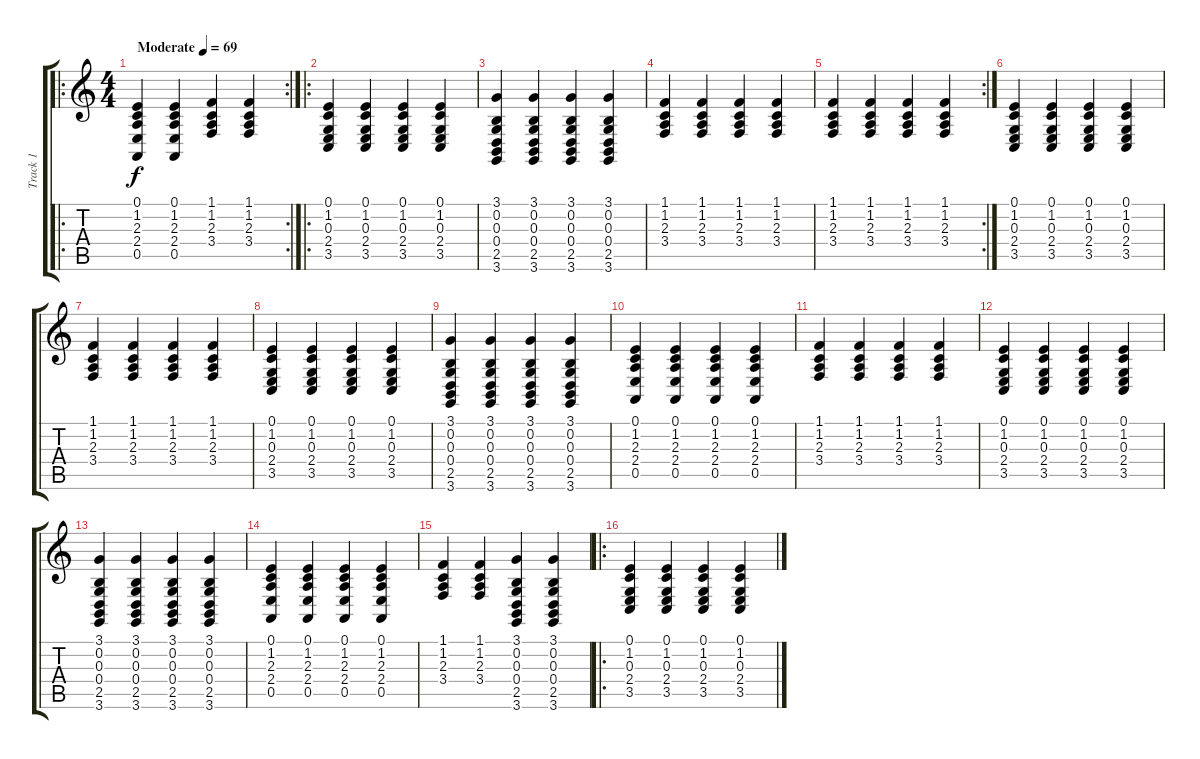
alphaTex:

\track ("Track 1" "Track 1") {instrument acousticgrandpiano}
\staff {score tabs}
\tuning (E4 B3 G3 D3 A2 E2) {hide}
\ro
\rc 2
\ts (4 4)
\tempo (69 "Moderate")
\clef g2
\ks c
(0.1 1.2 2.3 2.4 0.5).4{dy f instrument acousticgrandpiano} (0.1 1.2 2.3 2.4 0.5).4 (1.1 1.2 2.3 3.4).4 (1.1 1.2 2.3 3.4).4 |
\ro
(0.1 1.2 0.3 2.4 3.5).4 (0.1 1.2 0.3 2.4 3.5).4 (0.1 1.2 0.3 2.4 3.5).4 (0.1 1.2 0.3 2.4 3.5).4 |
(3.1 0.2 0.3 0.4 2.5 3.6).4 (3.1 0.2 0.3 0.4 2.5 3.6).4 (3.1 0.2 0.3 0.4 2.5 3.6).4 (3.1 0.2 0.3 0.4 2.5 3.6).4 |
(1.1 1.2 2.3 3.4).4 (1.1 1.2 2.3 3.4).4 (1.1 1.2 2.3 3.4).4 (1.1 1.2 2.3 3.4).4 |
\rc 2
(1.1 1.2 2.3 3.4).4 (1.1 1.2 2.3 3.4).4 (1.1 1.2 2.3 3.4).4 (1.1 1.2 2.3 3.4).4 |
(0.1 1.2 0.3 2.4 3.5).4 (0.1 1.2 0.3 2.4 3.5).4 (0.1 1.2 0.3 2.4 3.5).4 (0.1 1.2 0.3 2.4 3.5).4 |
(1.1 1.2 2.3 3.4).4 (1.1 1.2 2.3 3.4).4 (1.1 1.2 2.3 3.4).4 (1.1 1.2 2.3 3.4).4 |
(0.1 1.2 0.3 2.4 3.5).4 (0.1 1.2 0.3 2.4 3.5).4 (0.1 1.2 0.3 2.4 3.5).4 (0.1 1.2 0.3 2.4 3.5).4 |
(3.1 0.2 0.3 0.4 2.5 3.6).4 (3.1 0.2 0.3 0.4 2.5 3.6).4 (3.1 0.2 0.3 0.4 2.5 3.6).4 (3.1 0.2 0.3 0.4 2.5 3.6).4 |
(0.1 1.2 2.3 2.4 0.5).4 (0.1 1.2 2.3 2.4 0.5).4 (0.1 1.2 2.3 2.4 0.5).4 (0.1 1.2 2.3 2.4 0.5).4 |
(1.1 1.2 2.3 3.4).4 (1.1 1.2 2.3 3.4).4 (1.1 1.2 2.3 3.4).4 (1.1 1.2 2.3 3.4).4 |
(0.1 1.2 0.3 2.4 3.5).4 (0.1 1.2 0.3 2.4 3.5).4 (0.1 1.2 0.3 2.4 3.5).4 (0.1 1.2 0.3 2.4 3.5).4 |
(3.1 0.2 0.3 0.4 2.5 3.6).4 (3.1 0.2 0.3 0.4 2.5 3.6).4 (3.1 0.2 0.3 0.4 2.5 3.6).4 (3.1 0.2 0.3 0.4 2.5 3.6).4 |
(0.1 1.2 2.3 2.4 0.5).4 (0.1 1.2 2.3 2.4 0.5).4 (0.1 1.2 2.3 2.4 0.5).4 (0.1 1.2 2.3 2.4 0.5).4 |
(1.1 1.2 2.3 3.4).4 (1.1 1.2 2.3 3.4).4 (3.1 0.2 0.3 0.4 2.5 3.6).4 (3.1 0.2 0.3 0.4 2.5 3.6).4 |
\ro
(0.1 1.2 0.3 2.4 3.5).4 (0.1 1.2 0.3 2.4 3.5).4 (0.1 1.2 0.3 2.4 3.5).4 (0.1 1.2 0.3 2.4 3.5).4
